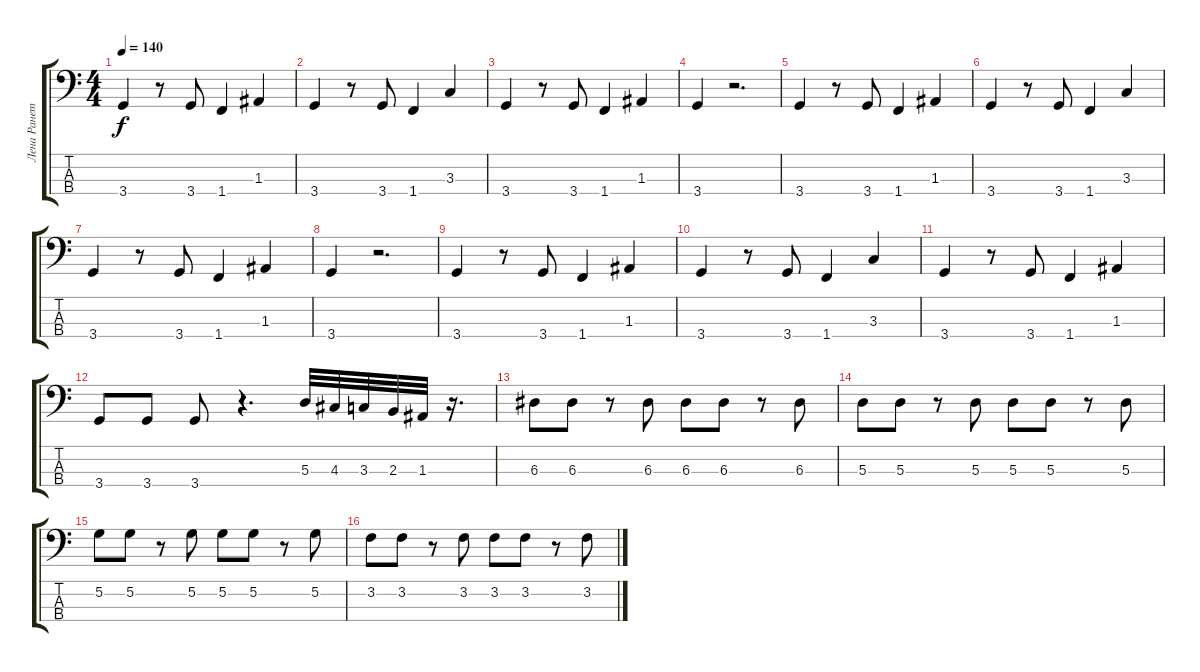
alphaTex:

\track ("Лена Ранетка" "Лена Ранет") {instrument electricbassfinger}
\staff {score tabs}
\tuning (G2 D2 A1 E1) {hide}
\ts (4 4)
\tempo 140
\clef f4
\ks c
3.4.4{dy f} r.8 3.4.8 1.4.4 1.3.4 |
3.4.4 r.8 3.4.8 1.4.4 3.3.4 |
3.4.4 r.8 3.4.8 1.4.4 1.3.4 |
3.4.4 r.2{d} |
3.4.4 r.8 3.4.8 1.4.4 1.3.4 |
3.4.4 r.8 3.4.8 1.4.4 3.3.4 |
3.4.4 r.8 3.4.8 1.4.4 1.3.4 |
3.4.4 r.2{d} |
3.4.4 r.8 3.4.8 1.4.4 1.3.4 |
3.4.4 r.8 3.4.8 1.4.4 3.3.4 |
3.4.4 r.8 3.4.8 1.4.4 1.3.4 |
3.4.8 3.4.8 3.4.8 r.4{d} 5.3.32 4.3.32 3.3.32 2.3.32 1.3.32 r.16{d} |
6.3.8 6.3.8 r.8 6.3.8 6.3.8 6.3.8 r.8 6.3.8 |
5.3.8 5.3.8 r.8 5.3.8 5.3.8 5.3.8 r.8 5.3.8 |
5.2.8 5.2.8 r.8 5.2.8 5.2.8 5.2.8 r.8 5.2.8 |
3.2.8 3.2.8 r.8 3.2.8 3.2.8 3.2.8 r.8 3.2.8
